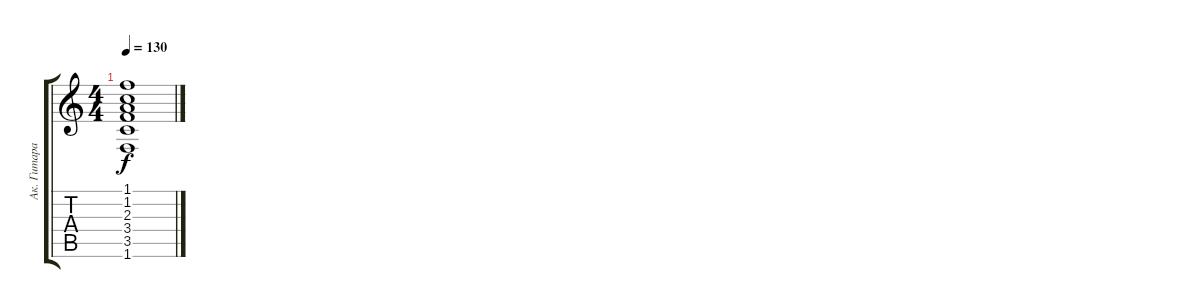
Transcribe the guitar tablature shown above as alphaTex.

\track ("Ак. Гитара" "Ак. Гитара") {instrument acousticguitarsteel}
\staff {score tabs}
\tuning (E4 B3 G3 D3 A2 E2) {hide}
\ts (4 4)
\tempo 130
\clef g2
\ks c
(1.1{t} 1.2{t} 2.3{t} 3.4{t} 3.5{t} 1.6{t}).1{dy f}
